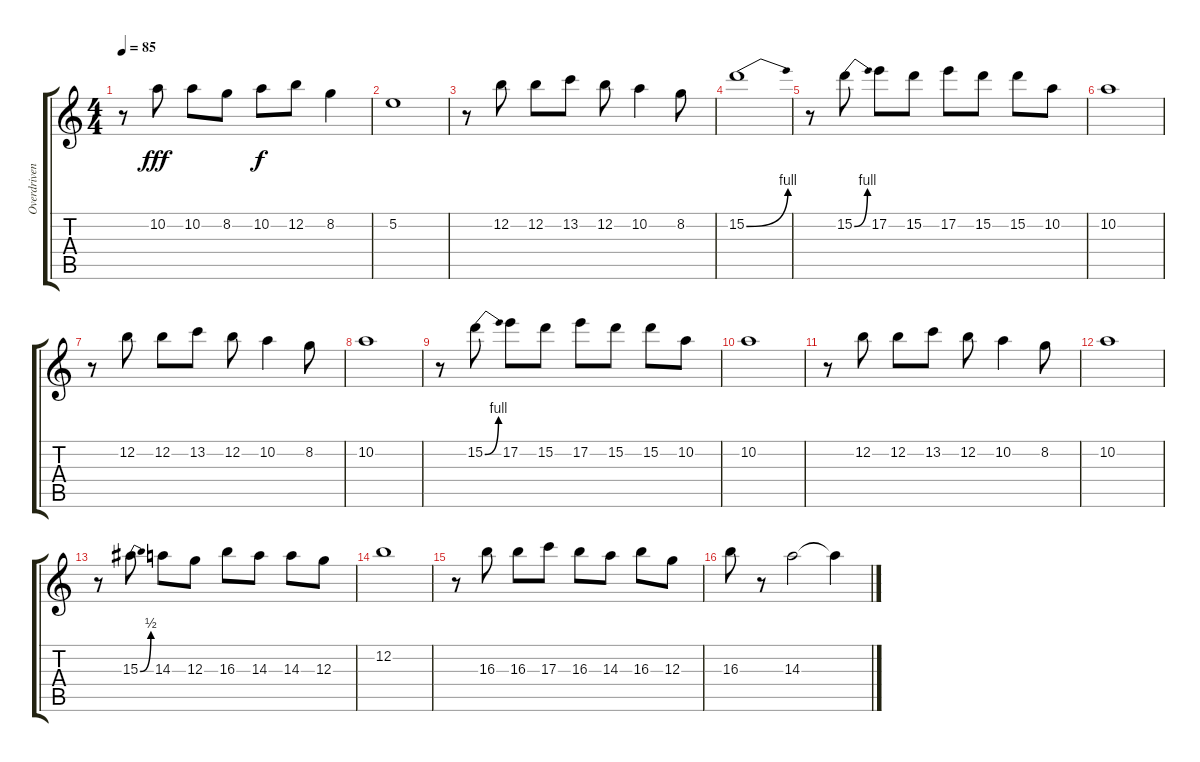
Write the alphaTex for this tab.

\track ("Overdriven Guitar" "Overdriven") {instrument overdrivenguitar}
\staff {score tabs}
\tuning (E4 B3 G3 D3 A2 E2) {hide}
\ts (4 4)
\tempo 85
\clef g2
\ks c
r.8{dy f} 10.2.8{dy fff} 10.2.8 8.2.8 10.2.8{dy f} 12.2.8 8.2.4 |
5.2.1 |
r.8 12.2.8 12.2.8 13.2.8 12.2.8 10.2.4 8.2.8 |
15.2{be (bend 0 0 60 4)}.1 |
r.8 15.2{be (bend 0 0 60 4)}.8 17.2.8 15.2.8 17.2.8 15.2.8 15.2.8 10.2.8 |
10.2.1 |
r.8 12.2.8 12.2.8 13.2.8 12.2.8 10.2.4 8.2.8 |
10.2.1 |
r.8 15.2{be (bend 0 0 60 4)}.8 17.2.8 15.2.8 17.2.8 15.2.8 15.2.8 10.2.8 |
10.2.1 |
r.8 12.2.8 12.2.8 13.2.8 12.2.8 10.2.4 8.2.8 |
10.2.1 |
r.8 15.3{be (bend 0 0 60 2)}.8 14.3.8 12.3.8 16.3.8 14.3.8 14.3.8 12.3.8 |
12.2.1 |
r.8 16.3.8 16.3.8 17.3.8 16.3.8 14.3.8 16.3.8 12.3.8 |
16.3.8 r.8 14.3.2 14.3{t}.4
